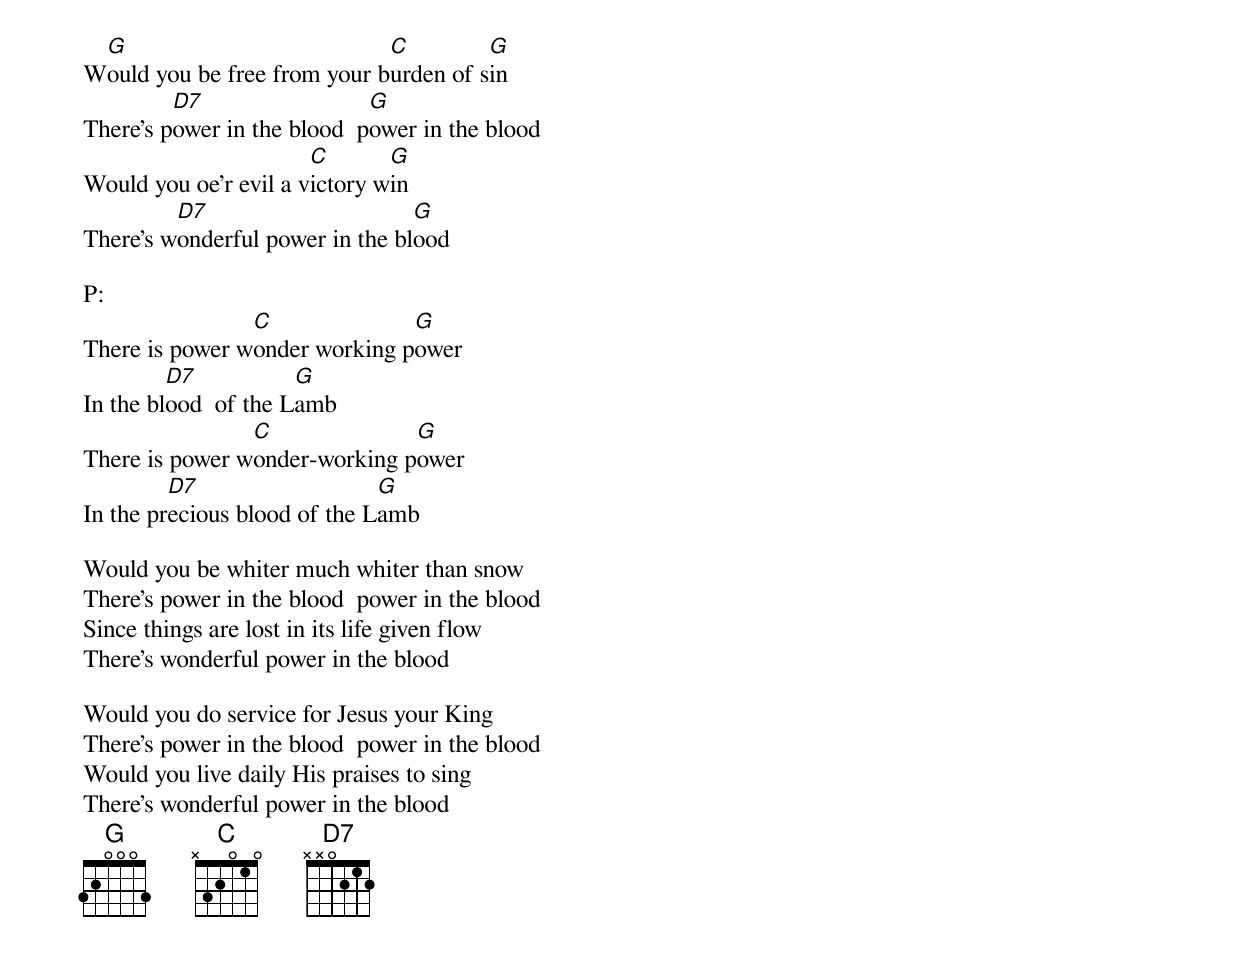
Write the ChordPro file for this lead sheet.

W[G]ould you be free from your b[C]urden of s[G]in
There's p[D7]ower in the blood  p[G]ower in the blood
Would you oe'r evil a v[C]ictory w[G]in
There's w[D7]onderful power in the bl[G]ood

P:
There is power w[C]onder working p[G]ower
In the bl[D7]ood  of the L[G]amb
There is power w[C]onder-working p[G]ower
In the pr[D7]ecious blood of the L[G]amb

Would you be whiter much whiter than snow
There's power in the blood  power in the blood
Since things are lost in its life given flow
There’s wonderful power in the blood

Would you do service for Jesus your King
There's power in the blood  power in the blood
Would you live daily His praises to sing
There's wonderful power in the blood
